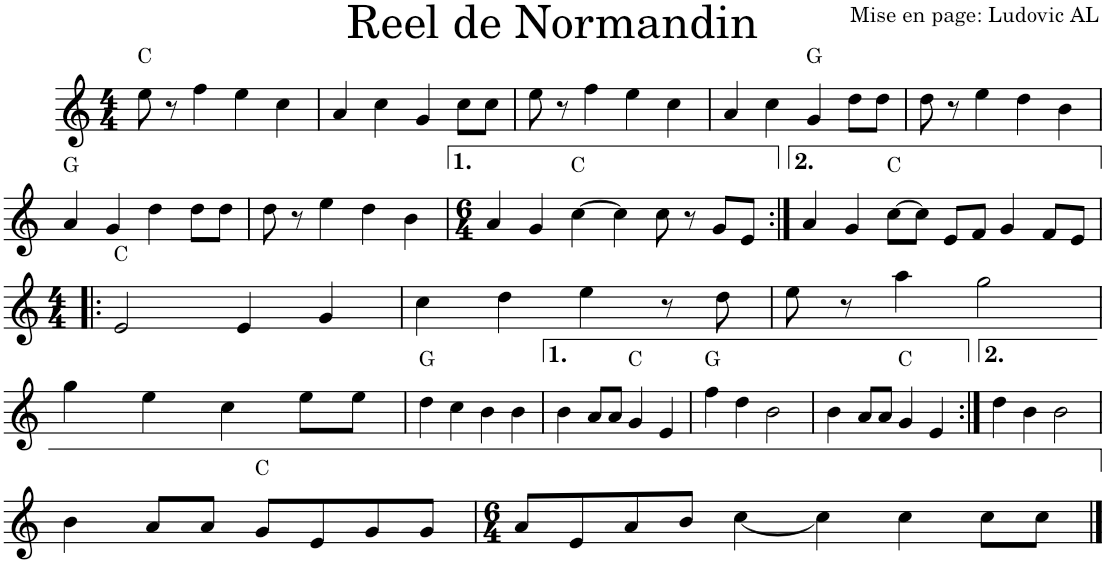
**kern	**harte
*part1	*part1
*staff1	*
*I"Voice	*
*I'V	*
*clefG2	*
*k[]	*
*M4/4	*
=1	=1
8ee\	C:maj
8r	.
4ff\	.
4ee\	.
4cc\	.
=2	=2
4a/	.
4cc\	.
4g/	.
8cc\L	.
8cc\J	.
=3	=3
8ee\	.
8r	.
4ff\	.
4ee\	.
4cc\	.
=4	=4
4a/	.
4cc\	.
4g/	G:maj
8dd\L	.
8dd\J	.
=5	=5
8dd\	.
8r	.
4ee\	.
4dd\	.
4b\	.
!!LO:LB:g=z
=6	=6
4a/	G:maj
4g/	.
4dd\	.
8dd\L	.
8dd\J	.
=7	=7
8dd\	.
8r	.
4ee\	.
4dd\	.
4b\	.
=8	=8
*M6/4	*
4a/	.
4g/	.
[>4cc\	C:maj
4cc\]	.
8cc\	.
8r	.
8g/L	.
8e/J	.
=9:|!	=9:|!
4a/	.
4g/	.
[8cc\L	C:maj
8cc\J]	.
8e/L	.
8f/J	.
4g/	.
8f/L	.
8e/J	.
!!LO:LB:g=z
=10!|:	=10!|:
*M4/4	*
2e/	C:maj
4e/	.
4g/	.
=11	=11
4cc\	.
4dd\	.
4ee\	.
8r	.
8dd\	.
=12	=12
8ee\	.
8r	.
4aa\	.
2gg\	.
!!LO:LB:g=z
=13	=13
4gg\	.
4ee\	.
4cc\	.
8ee\L	.
8ee\J	.
=14	=14
4dd\	G:maj
4cc\	.
4b\	.
4b\	.
=15	=15
4b\	.
8a/L	.
8a/J	.
4g/	C:maj
4e/	.
=16	=16
4ff\	G:maj
4dd\	.
2b\	.
=17	=17
4b\	.
8a/L	.
8a/J	.
4g/	C:maj
4e/	.
=18:|!	=18:|!
4dd\	.
4b\	.
2b\	.
!!LO:LB:g=z
=19	=19
4b\	.
8a/L	.
8a/J	.
8g/L	C:maj
8e/	.
8g/	.
8g/J	.
=20	=20
*M6/4	*
8a/L	.
8e/	.
8a/	.
8b/J	.
[<4cc\	.
4cc\]	.
4cc\	.
8cc\L	.
8cc\J	.
==	==
*-	*-
